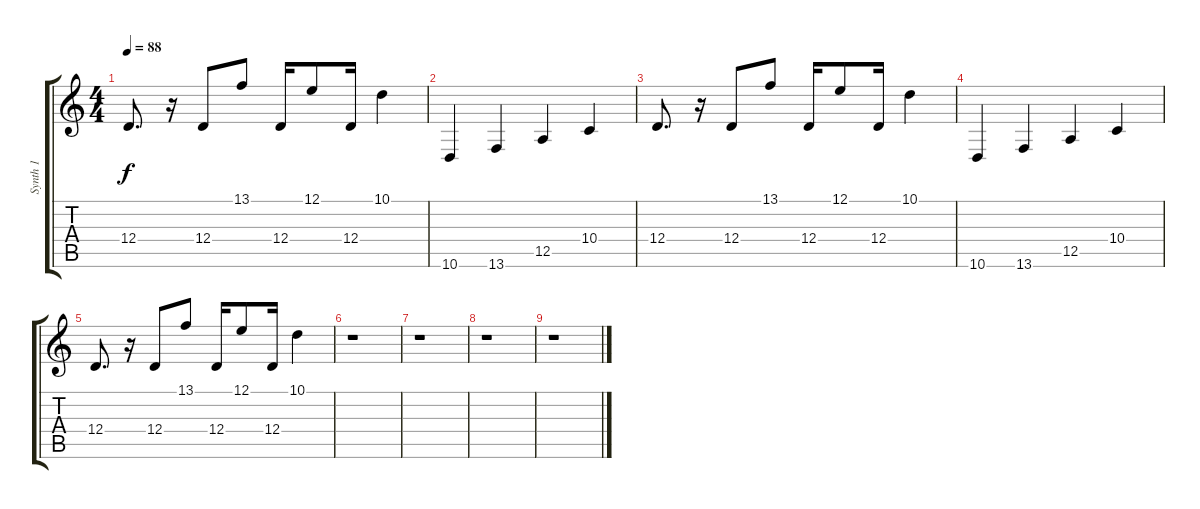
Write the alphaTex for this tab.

\track ("Synth 1" "Synth 1") {instrument lead2sawtooth}
\staff {score tabs}
\tuning (E4 B3 G3 D3 A2 E2) {hide}
\ts (4 4)
\tempo 88
\clef g2
\ks c
12.4.8{d dy f} r.16 12.4.8 13.1.8 12.4.16 12.1.8 12.4.16 10.1.4 |
10.6.4 13.6.4 12.5.4 10.4.4 |
12.4.8{d} r.16 12.4.8 13.1.8 12.4.16 12.1.8 12.4.16 10.1.4 |
10.6.4 13.6.4 12.5.4 10.4.4 |
12.4.8{d} r.16 12.4.8 13.1.8 12.4.16 12.1.8 12.4.16 10.1.4 |
r.1 |
r.1 |
r.1 |
r.1
